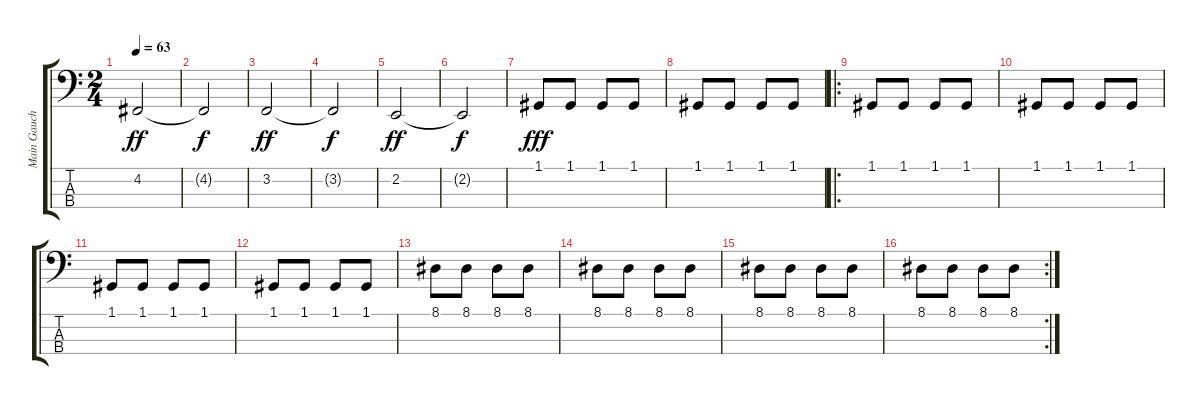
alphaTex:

\track ("Main Gauche" "Main Gauch") {instrument acousticgrandpiano}
\staff {score tabs}
\tuning (G2 D2 A1 E1) {hide}
\ts (2 4)
\tempo 63
\clef f4
\ks c
4.2.2{dy ff} |
4.2{t}.2{dy f} |
3.2.2{dy ff} |
3.2{t}.2{dy f} |
2.2.2{dy ff} |
2.2{t}.2{dy f} |
1.1.8{dy fff} 1.1.8 1.1.8 1.1.8 |
1.1.8 1.1.8 1.1.8 1.1.8 |
\ro
1.1.8 1.1.8 1.1.8 1.1.8 |
1.1.8 1.1.8 1.1.8 1.1.8 |
1.1.8 1.1.8 1.1.8 1.1.8 |
1.1.8 1.1.8 1.1.8 1.1.8 |
8.1.8 8.1.8 8.1.8 8.1.8 |
8.1.8 8.1.8 8.1.8 8.1.8 |
8.1.8 8.1.8 8.1.8 8.1.8 |
\rc 2
8.1.8 8.1.8 8.1.8 8.1.8
